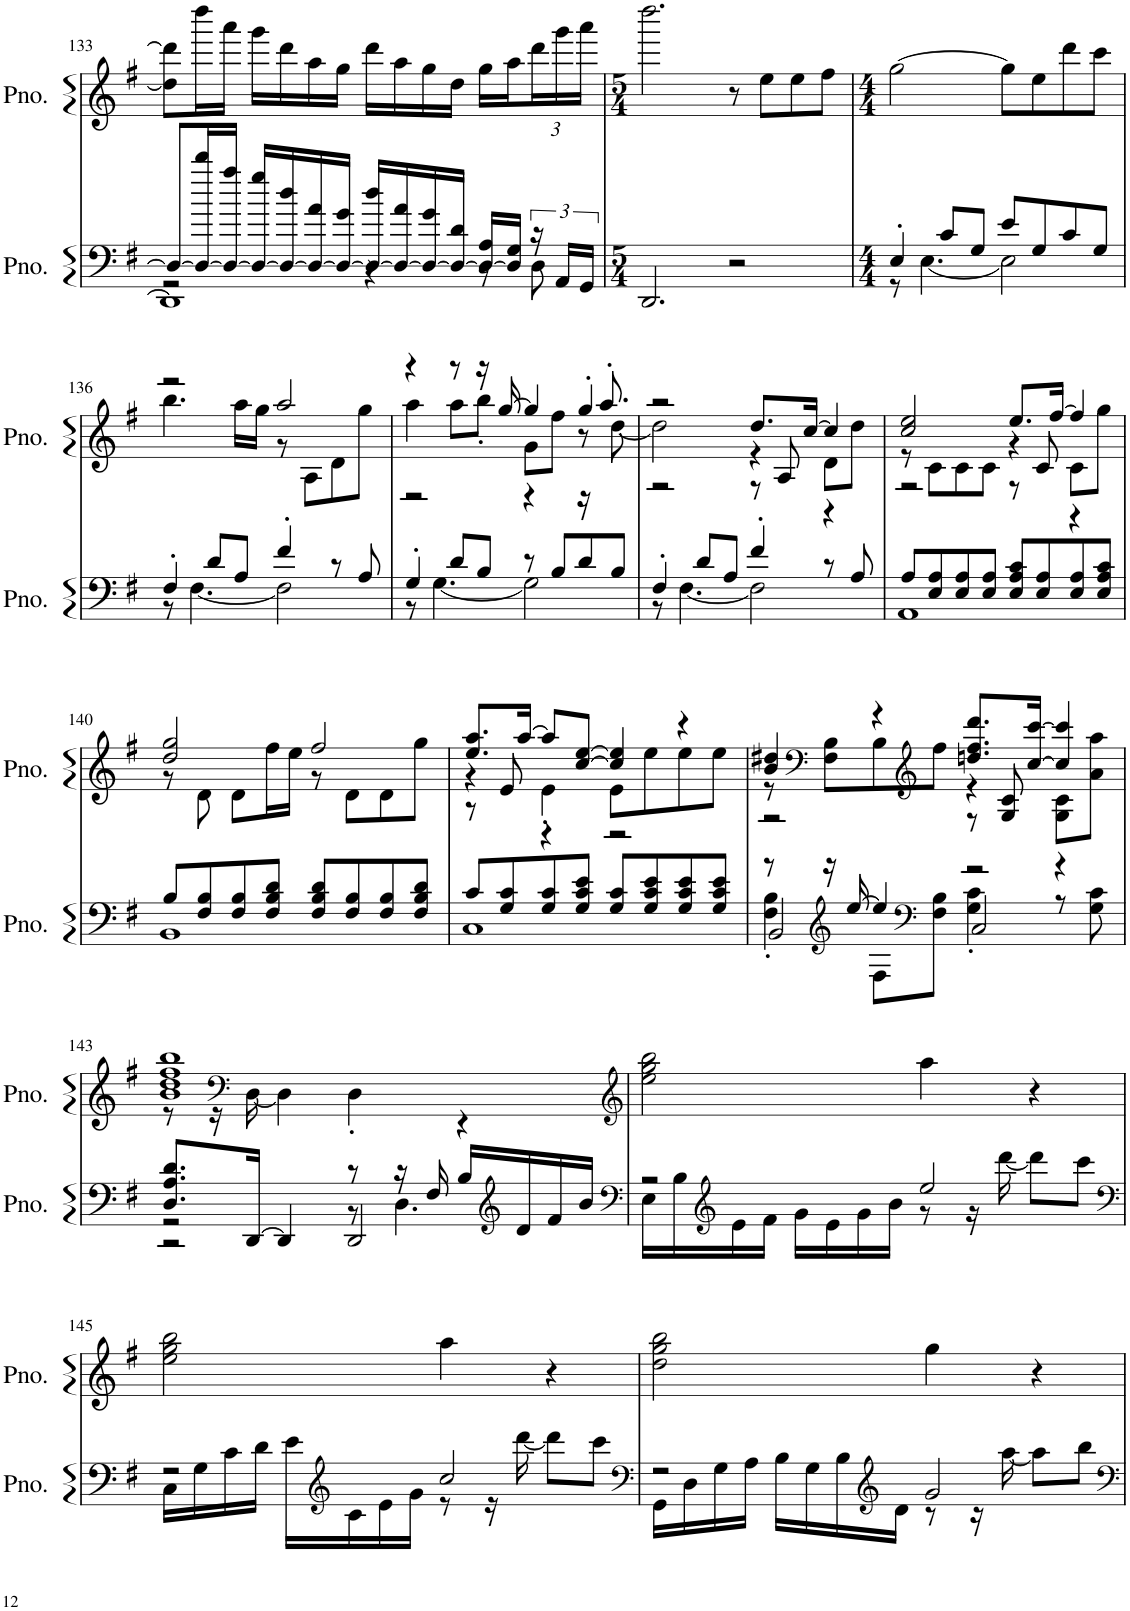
**kern	**kern
*part2	*part1
*staff2	*staff1
*I"Piano	*I"Piano, Klavier
*I'Pno.	*I'Pno.
!!LO:PB:g=z
*clefF4	*clefG2
*k[f#]	*k[f#]
*M4/4	*M4/4
=133	=133
*^	*
*	*^	*
8D/L_	2r	1DD]	8dd\] 8ddd\]L
16D/_ 16ddd/L	.	.	16dddd\L
16D/_ 16aa/JJ	.	.	16aaa\JJ
16D/_ 16gg/LL	.	.	16ggg\LL
16D/_ 16dd/	.	.	16ddd\
16D/_ 16a/	.	.	16aa\
16D/_ 16g/JJ	.	.	16gg\JJ
16D/_ 16dd/LL	4r	.	16ddd\LL
16D/_ 16a/	.	.	16aa\
16D/_ 16g/	.	.	16gg\
16D/_ 16d/JJ	.	.	16dd\JJ
16D/_ 16A/LL	8r	.	16gg\LL
16D/] 16G/JJ	.	.	16aa\
*	*	*	*Xbrackettup
24r	8D\	.	24ddd\
24AA/LL	.	.	24ggg\
24GG/JJ	.	.	24aaa\JJ
*v	*v	*v	*
=134	=134
*M5/4	*M5/4
2.DD/	2.dddd\
2r	8r
.	8ee\L
.	8ee\
.	8ff#\J
=135	=135
*M4/4	*M4/4
*^	*
4E'/	8r	[2gg\
.	[4.E\	.
8c/L	.	.
8G/J	.	.
8e/L	2E\]	8gg\L]
8G/	.	8ee\
8c/	.	8ddd\
8G/J	.	8ccc\J
!!LO:LB:g=z
=136	=136	=136
*	*	*^
4F#'/	8r	2r	4.bb\
.	[4.F#\	.	.
8d/L	.	.	.
8A/J	.	.	16aa\LL
.	.	.	16gg\JJ
4f#'/	2F#\]	2aa/	8r
.	.	.	8A\L
8r	.	.	8d\
8A/	.	.	8gg\J
=137	=137	=137	=137
*	*	*	*^
4G'/	8r	4r	4aa\	2r
.	[4.G\	.	.	.
8d/L	.	8r	8aa\L	.
8B/J	.	16r	8bb'\J	.
.	.	[16gg/	.	.
8r	2G\]	4gg/]	8g\L	4r
8B/L	.	.	8ff#\J	.
8d/	.	4gg'/	8r	16r
.	.	.	.	8.aa'/
8B/J	.	.	[8dd\	.
=138	=138	=138	=138	=138
4F#'/	8r	2r	2dd\]	2r
.	[4.F#\	.	.	.
8d/L	.	.	.	.
8A/J	.	.	.	.
4f#'/	2F#\]	8.dd/L	4r	8r
.	.	.	.	8A/
.	.	[16cc/Jk	.	.
8r	.	4cc/]	8d\L	4r
8A/	.	.	8dd\J	.
=139	=139	=139	=139	=139
8A/L	1AA	2cc/ 2ee/	8r	2r
8E/ 8A/	.	.	8c\L	.
8E/ 8A/	.	.	8c\	.
8E/ 8A/J	.	.	8c\J	.
8E/ 8A/ 8c/L	.	8.ee/L	4r	8r
8E/ 8A/	.	.	.	8c/
.	.	[16ff#/Jk	.	.
8E/ 8A/	.	4ff#/]	8c\L	4r
8E/ 8A/ 8c/J	.	.	8gg\J	.
*	*	*	*v	*v
!!LO:LB:g=z
=140	=140	=140	=140
8B/L	1BB	2dd/ 2gg/	8r
8F#/ 8B/	.	.	8d\
8F#/ 8B/	.	.	8d\L
8F#/ 8B/ 8d/J	.	.	16ff#\L
.	.	.	16ee\JJ
8F#/ 8B/ 8d/L	.	2ff#/	8r
8F#/ 8B/	.	.	8d\L
8F#/ 8B/	.	.	8d\
8F#/ 8B/ 8d/J	.	.	8gg\J
=141	=141	=141	=141
*	*	*	*^
8c/L	1C	8.ee/ 8.aa/L	4r	8r
8G/ 8c/	.	.	.	8e/
.	.	[16aa/Jk	.	.
8G/ 8c/	.	8aa/L]	4e'\	4r
8G/ 8c/ 8e/J	.	[8cc/ [8ee/J	.	.
8G/ 8c/L	.	4cc/] 4ee/]	8e\L	2r
8G/ 8c/ 8e/	.	.	8ee\	.
8G/ 8c/ 8e/	.	4r	8ee\	.
8G/ 8c/ 8e/J	.	.	8ee\J	.
=142	=142	=142	=142	=142
*	*^	*	*	*
8r	4F#\' 4B\'	2BB/	4b/ 4dd#X/	8r	2r
*	*	*	*clefF4	*	*
16r	.	.	.	8F#\ 8B\L	.
*clefG2	*	*	*	*	*
[16ee/	.	.	.	.	.
4ee/]	8F#\L	.	4r	8B\	.
*clefF4	*	*	*clefG2	*	*
.	8F#\ 8B\J	.	.	8ff#\J	.
2r	4G\' 4c\'	2C/	8.ddn/ 8.ff#/ 8.ddd/L	4r	8r
.	.	.	.	.	8G/ 8c/
.	.	.	[16cc/ [16ccc/Jk	.	.
.	8r	.	4cc/] 4ccc/]	8G\ 8c\L	4r
.	8G\ 8c\	.	.	8a\ 8aa\J	.
*	*	*	*	*v	*v
!!LO:LB:g=z
=143	=143	=143	=143	=143
8.D/ 8.A/ 8.d/L	2r	2r	1b 1dd 1ff# 1bb	8r
.	.	.	.	16r
*	*	*	*clefF4	*
[16DD/Jk	.	.	.	[16D\
4DD/]	.	.	.	4D\]
8r	8r	2DD/	.	4D'\
16r	4.D\	.	.	.
16F#/	.	.	.	.
16B/LL	.	.	.	4r
*clefG2	*	*	*	*
16d/	.	.	.	.
16f#/	.	.	.	.
16b/JJ	.	.	.	.
*v	*v	*v	*	*
*	*v	*v
=144	=144
*clefF4	*clefG2
*^	*
2r	16E\LL	2ee\ 2gg\ 2bb\
.	16B\	.
*clefG2	*	*
.	16e\	.
.	16f#\JJ	.
.	16g\LL	.
.	16e\	.
.	16g\	.
.	16b\JJ	.
2ee/	8r	4aa\
.	16r	.
.	[16ddd\	.
.	8ddd\L]	4r
.	8ccc\J	.
!!LO:LB:g=z
=145	=145	=145
*clefF4	*	*
2r	16C\LL	2ee\ 2gg\ 2bb\
.	16G\	.
.	16c\	.
.	16d\JJ	.
.	16e\LL	.
*clefG2	*	*
.	16c\	.
.	16e\	.
.	16g\JJ	.
2cc/	8r	4aa\
.	16r	.
.	[16ddd\	.
.	8ddd\L]	4r
.	8ccc\J	.
=146	=146	=146
*clefF4	*	*
2r	16GG\LL	2dd\ 2gg\ 2bb\
.	16D\	.
.	16G\	.
.	16A\JJ	.
.	16B\LL	.
.	16G\	.
.	16B\	.
*clefG2	*	*
.	16d\JJ	.
2g/	8r	4gg\
.	16r	.
.	[16aa\	.
.	8aa\L]	4r
.	8bb\J	.
*v	*v	*
=	=
*-	*-
